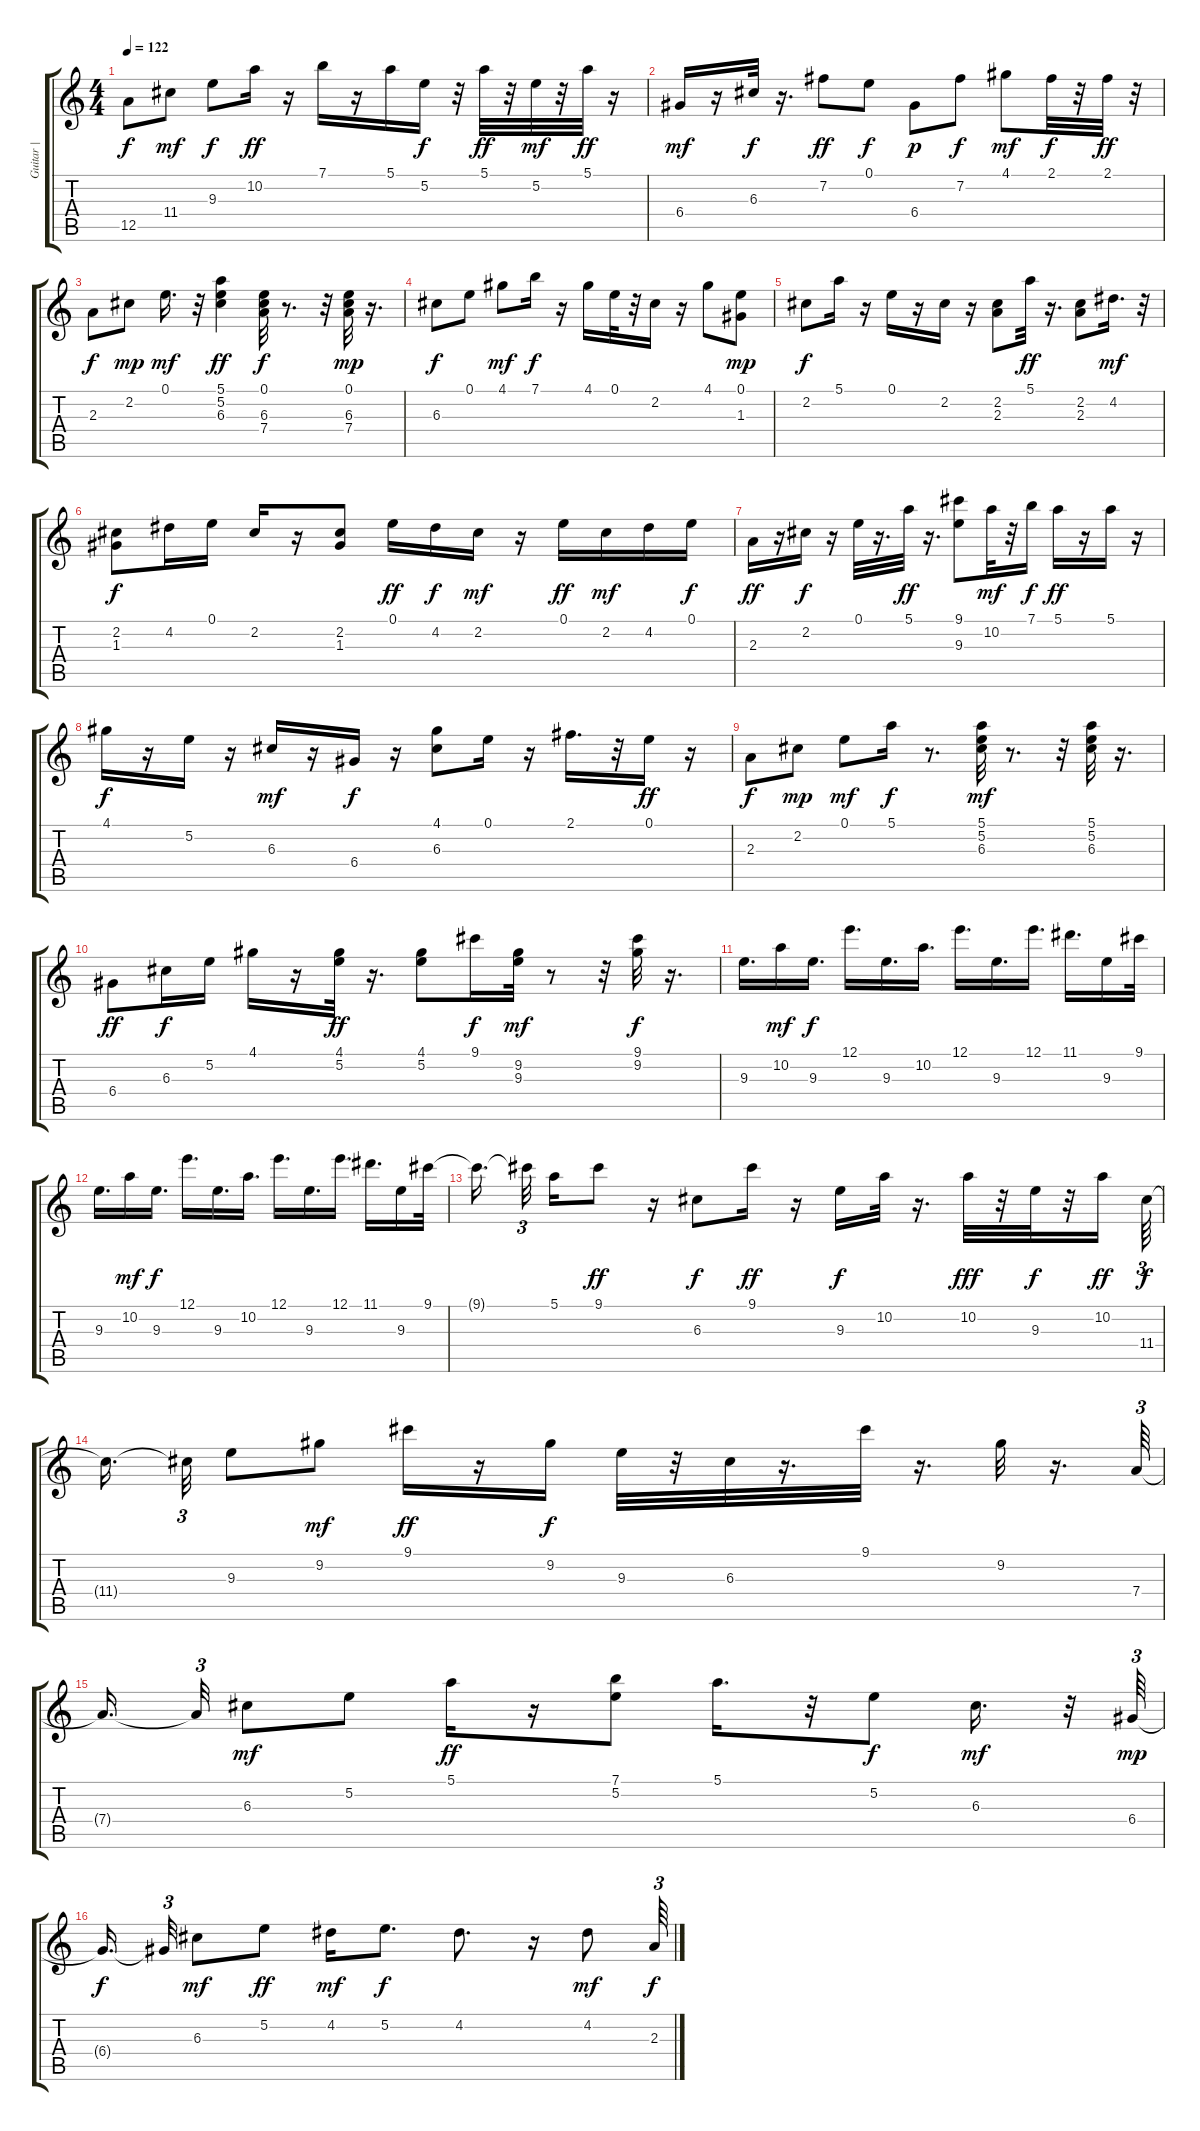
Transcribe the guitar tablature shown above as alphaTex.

\track ("Guitar |" "Guitar |") {instrument acousticguitarnylon}
\staff {score tabs}
\tuning (E4 B3 G3 D3 A2 E2) {hide}
\ts (4 4)
\tempo 122
\clef g2
\ks c
12.5.8{dy f} 11.4.8{dy mf} 9.3.8{dy f} 10.2.16{dy ff} r.16 7.1.16 r.16 5.1.16 5.2.16{dy f} r.32 5.1.32{dy ff} r.32 5.2.32{dy mf} r.32 5.1.32{dy ff} r.16 |
6.4.16{dy mf} r.16 6.3.32{dy f} r.16{d} 7.2.8{dy ff} 0.1.8{dy f} 6.4.8{dy p} 7.2.8{dy f} 4.1.8{dy mf} 2.1.32{dy f} r.32 2.1.32{dy ff} r.32 |
2.3.8{dy f} 2.2.8{dy mp} 0.1.16{d dy mf} r.32 (5.1 5.2 6.3).4{dy ff} (0.1 6.3 7.4).32{dy f} r.8{d} r.32 (0.1 6.3 7.4).32{dy mp} r.16{d} |
6.3.8{dy f} 0.1.8 4.1.8{dy mf} 7.1.16{dy f} r.16 4.1.16 0.1.32 r.32 2.2.16 r.16 4.1.8 (0.1 1.3).8{dy mp} |
2.2.8{dy f} 5.1.16 r.16 0.1.16 r.16 2.2.16 r.16 (2.2 2.3).8 5.1.32{dy ff} r.16{d} (2.2 2.3).8 4.2.16{d dy mf} r.32 |
(2.2 1.3).8{dy f} 4.2.16 0.1.16 2.2.16 r.16 (2.2 1.3).8 0.1.16{dy ff} 4.2.16{dy f} 2.2.16{dy mf} r.16 0.1.16{dy ff} 2.2.16{dy mf} 4.2.16 0.1.16{dy f} |
2.3.16{dy ff} r.16 2.2.16{dy f} r.16 0.1.32 r.16{d} 5.1.32{dy ff} r.16{d} (9.1 9.3).8 10.2.32{dy mf} r.32 7.1.16{dy f} 5.1.16{dy ff} r.16 5.1.16 r.16 |
4.1.16{dy f} r.16 5.2.16 r.16 6.3.16{dy mf} r.16 6.4.16{dy f} r.16 (4.1 6.3).8 0.1.16 r.16 2.1.16{d} r.32 0.1.16{dy ff} r.16 |
2.3.8{dy f} 2.2.8{dy mp} 0.1.8{dy mf} 5.1.16{dy f} r.8{d} (5.1 5.2 6.3).32{dy mf} r.8{d} r.32 (5.1 5.2 6.3).32 r.16{d} |
6.4.8{dy ff} 6.3.16{dy f} 5.2.16 4.1.16 r.16 (4.1 5.2).32{dy ff} r.16{d} (4.1 5.2).8 9.1.16{dy f} (9.2 9.3).32{dy mf} r.8 r.32 (9.1 9.2).32{dy f} r.16{d} |
9.3.16{d} 10.2.16{dy mf} 9.3.16{d dy f} 12.1.16{d} 9.3.16{d} 10.2.16{d} 12.1.16{d} 9.3.16{d} 12.1.16{d} 11.1.16{d} 9.3.16 9.1.32 |
9.3.16{d} 10.2.16{dy mf} 9.3.16{d dy f} 12.1.16{d} 9.3.16{d} 10.2.16{d} 12.1.16{d} 9.3.16{d} 12.1.16{d} 11.1.16{d} 9.3.16 9.1.32 |
9.1{t}.16{d beam splitsecondary} 9.1{t}.32{tu (3 2) beam splitsecondary} 5.1.16 9.1.8{dy ff} r.16 6.3.8{dy f} 9.1.16{dy ff} r.16 9.3.16{dy f} 10.2.32 r.16{d} 10.2.32{dy fff} r.32 9.3.32{dy f} r.32 10.2.16{dy ff} 11.4.64{tu (3 2) dy f} |
11.4{t}.16{d beam splitsecondary} 11.4{t}.32{tu (3 2)} 9.3.8 9.2.8{dy mf} 9.1.16{dy ff} r.16 9.2.16{dy f} 9.3.32 r.32 6.3.32 r.16{d} 9.1.32 r.16{d} 9.2.32 r.16{d} 7.4.64{tu (3 2)} |
7.4{t}.16{d beam splitsecondary} 7.4{t}.32{tu (3 2)} 6.3.8{dy mf} 5.2.8 5.1.16{dy ff} r.16 (7.1 5.2).8 5.1.16{d} r.32 5.2.8{dy f} 6.3.16{d dy mf} r.32 6.4.64{tu (3 2) dy mp} |
6.4{t}.16{d dy f beam splitsecondary} 6.4{t}.32{tu (3 2)} 6.3.8{dy mf} 5.2.8{dy ff} 4.2.16{dy mf} 5.2.8{d dy f} 4.2.8{d} r.16 4.2.8{dy mf} 2.3.64{tu (3 2) dy f}
